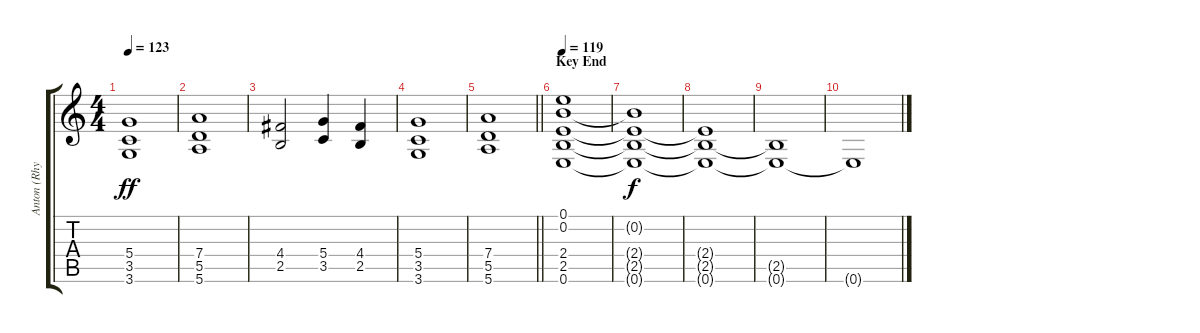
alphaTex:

\track ("Anton (Rhythm Guitar)" "Anton (Rhy") {instrument distortionguitar}
\staff {score tabs}
\tuning (E4 B3 G3 D3 A2 E2) {hide}
\ts (4 4)
\tempo 123
\clef g2
\ks c
(5.4 3.5 3.6).1{dy ff} |
(7.4 5.5 5.6).1 |
(4.4 2.5).2 (5.4 3.5).4 (4.4 2.5).4 |
(5.4 3.5 3.6).1 |
\barLineRight lightlight
(7.4 5.5 5.6).1 |
\section ("" "Key End")
\tempo 119
(0.1 0.2 2.4 2.5 0.6).1{volume 0} |
(0.2{t} 2.4{t} 2.5{t} 0.6{t}).1{dy f} |
(2.4{t} 2.5{t} 0.6{t}).1 |
(2.5{t} 0.6{t}).1 |
0.6{t}.1
